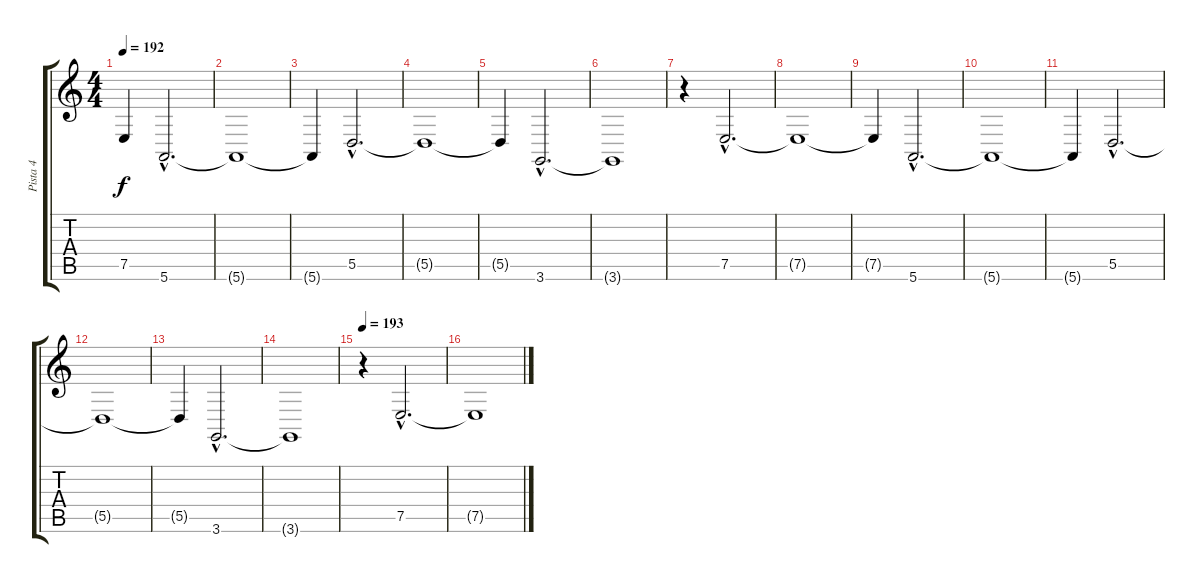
\track ("Pista 4" "Pista 4") {instrument pad2warm}
\staff {score tabs}
\tuning (E4 B3 G3 D3 A2 E2) {hide}
\ts (4 4)
\tempo 192
\clef g2
\ks c
7.5{t}.4{dy f} 5.6{hac}.2{d} |
5.6{t}.1 |
5.6{t}.4 5.5{hac}.2{d} |
5.5{t}.1 |
5.5{t}.4 3.6{hac}.2{d} |
3.6{t}.1 |
r.4 7.5{hac}.2{d} |
7.5{t}.1 |
7.5{t}.4 5.6{hac}.2{d} |
5.6{t}.1 |
5.6{t}.4 5.5{hac}.2{d} |
5.5{t}.1 |
5.5{t}.4 3.6{hac}.2{d} |
3.6{t}.1 |
\tempo 193
r.4 7.5{hac}.2{d} |
7.5{t}.1
